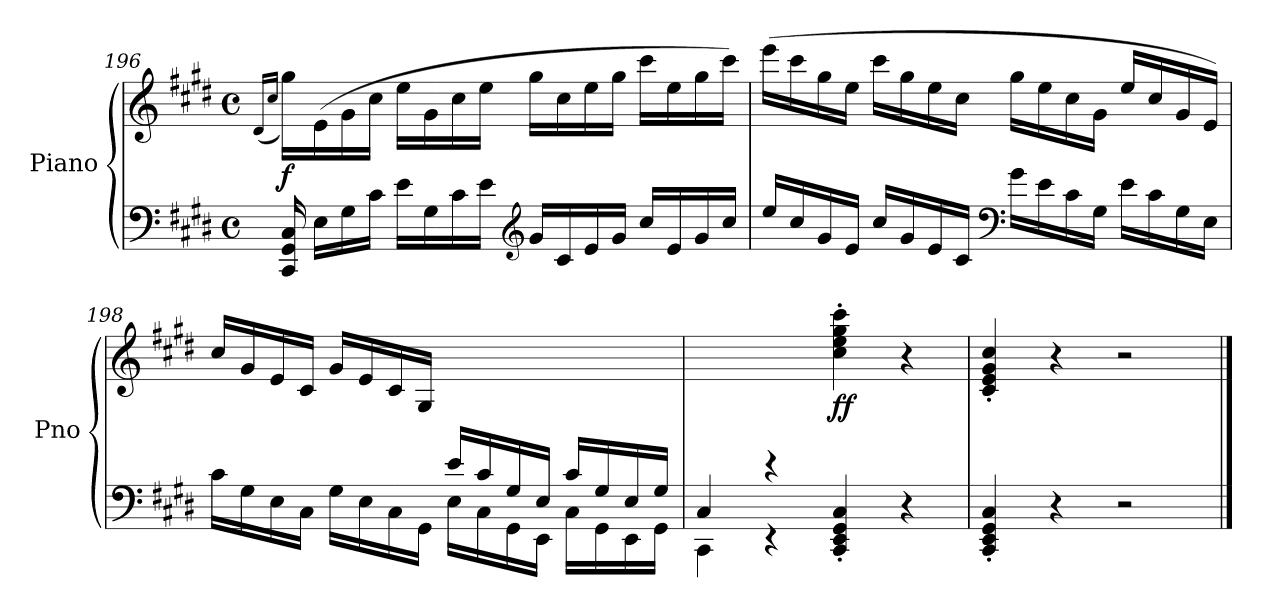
**kern	**kern	**dynam
*part1	*part1	*part1
*staff2	*staff1	*staff1/2
*I"Piano	*	*
*I'Pno	*	*
!!LO:LB:g=z
*clefF4	*clefG2	*
*k[f#c#g#d#]	*k[f#c#g#d#]	*
*M4/4	*M4/4	*
*met(c)	*met(c)	*
=196	=196	=196
.	(16qd#/LL	.
.	16qcc#/JJ	.
!	!	!LO:DY:b
16CC#/ 16GG#/ 16C#/	16gg#\LL)	f
16E\LL	(16e\	.
16G#\	16g#\	.
16c#\JJ	16cc#\JJ	.
16e\LL	16ee\LL	.
16G#\	16g#\	.
16c#\	16cc#\	.
16e\JJ	16ee\JJ	.
*clefG2	*	*
16g#/LL	16gg#\LL	.
16c#/	16cc#\	.
16e/	16ee\	.
16g#/JJ	16gg#\JJ	.
16cc#/LL	16ccc#\LL	.
16e/	16ee\	.
16g#/	16gg#\	.
16cc#/JJ	16ccc#\JJ)	.
=197	=197	=197
16ee/LL	(16eee\LL	.
16cc#/	16ccc#\	.
16g#/	16gg#\	.
16e/JJ	16ee\JJ	.
16cc#/LL	16ccc#\LL	.
16g#/	16gg#\	.
16e/	16ee\	.
16c#/JJ	16cc#\JJ	.
*clefF4	*	*
16g#\LL	16gg#\LL	.
16e\	16ee\	.
16c#\	16cc#\	.
16G#\JJ	16g#\JJ	.
16e\LL	16ee/LL	.
16c#\	16cc#/	.
16G#\	16g#/	.
16E\JJ	16e/JJ)	.
!!LO:LB:g=z
=198	=198	=198
*^	*	*
2ryy	16c#\LL	(>16cc#/LL	.
.	16G#\	16g#/	.
.	16E\	16e/	.
.	16C#\JJ	16c#/JJ	.
.	16G#\LL	16g#/LL	.
.	16E\	16e/	.
.	16C#\	16c#/	.
.	16GG#\JJ	16G#/JJ	.
16e/LL	16E\LL	2ryy	.
16c#/	16C#\	.	.
16G#/	16GG#\	.	.
16E/JJ	16EE\JJ	.	.
16c#/LL	16C#\LL	.	.
16G#/	16GG#\	.	.
16E/	16EE\	.	.
16G#/JJ)	16GG#\JJ	.	.
=199	=199	=199	=199
4C#/	4CC#\	4ryy	.
2.ryy	4rEE	4rCC	.
!	!	!	!LO:DY:b
.	4CC#/' 4EE/' 4GG#/' 4C#/'	4cc#\' 4ee\' 4gg#\' 4ccc#\'	ff
.	4r	4r	.
*v	*v	*	*
=200	=200	=200
4CC#/' 4EE/' 4GG#/' 4C#/'	4c#/' 4e/' 4g#/' 4cc#/'	.
4r	4r	.
2r	2r	.
==	==	==
*-	*-	*-
